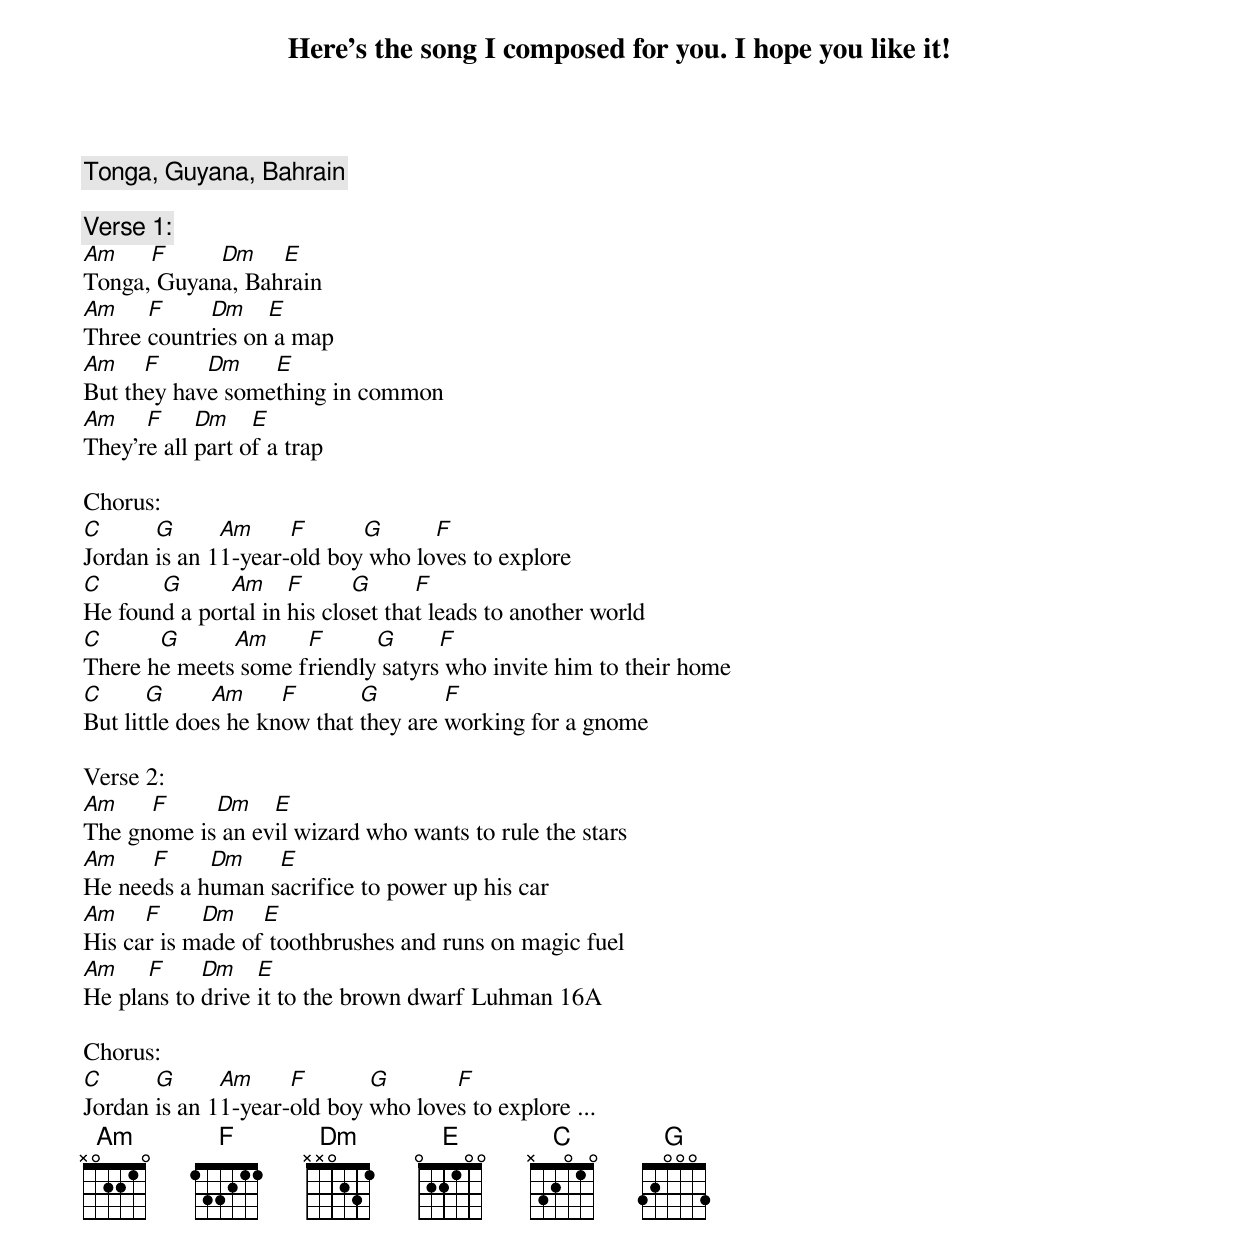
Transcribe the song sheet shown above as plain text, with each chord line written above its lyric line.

Here's the song I composed for you. I hope you like it!

Tonga, Guyana, Bahrain

Verse 1:
Am    F     Dm    E
Tonga, Guyana, Bahrain
Am    F     Dm    E
Three countries on a map
Am    F     Dm    E
But they have something in common
Am    F     Dm    E
They're all part of a trap

Chorus:
C      G      Am     F      G      F
Jordan is an 11-year-old boy who loves to explore
C      G      Am     F      G      F
He found a portal in his closet that leads to another world
C      G      Am     F      G      F
There he meets some friendly satyrs who invite him to their home
C      G      Am     F       G        F
But little does he know that they are working for a gnome

Verse 2:
Am    F     Dm    E
The gnome is an evil wizard who wants to rule the stars
Am    F     Dm    E
He needs a human sacrifice to power up his car
Am    F     Dm    E
His car is made of toothbrushes and runs on magic fuel
Am    F     Dm    E
He plans to drive it to the brown dwarf Luhman 16A

Chorus:
C      G      Am     F       G       F
Jordan is an 11-year-old boy who loves to explore ...
